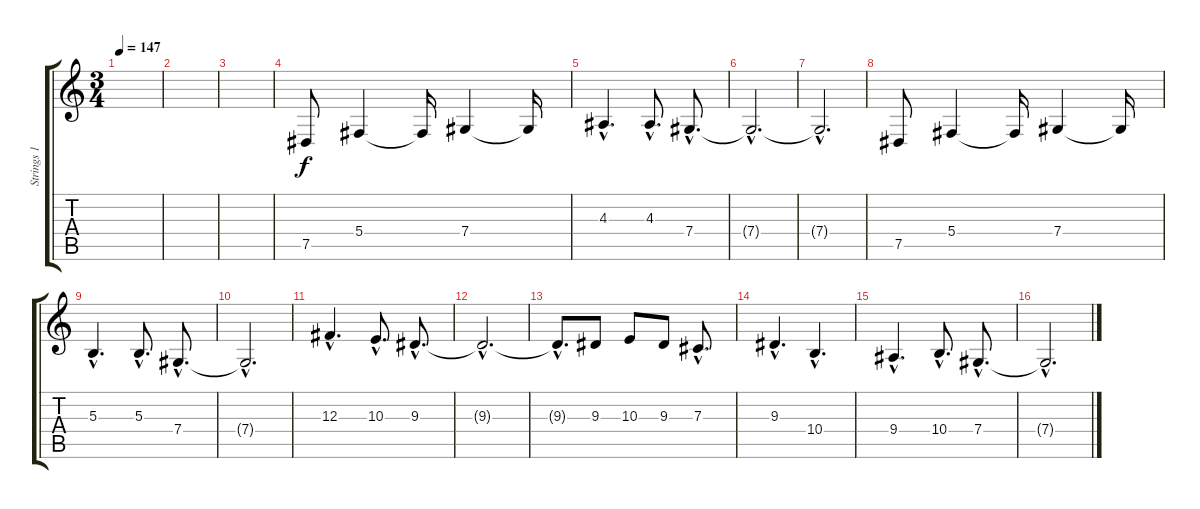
\track ("Strings 1" "Strings 1") {instrument stringensemble1}
\staff {score tabs}
\tuning (Eb4 Bb3 Gb3 Db3 Ab2 Eb2) {hide}
\ts (3 4)
\tempo 147
\clef g2
\ks c
|
|
|
7.5.8{volume 10 balance 2 instrument flute} 5.4.4 5.4{t}.16 7.4.4 7.4{t}.16 |
4.3{hac}.4{d} 4.3{hac}.8{d} 7.4{hac}.8{d} |
7.4{hac t}.2{d} |
7.4{hac t}.2{d} |
7.5.8 5.4.4 5.4{t}.16 7.4.4 7.4{t}.16 |
5.3{hac}.4{d} 5.3{hac}.8{d} 7.4{hac}.8{d} |
7.4{hac t}.2{d} |
12.3{hac}.4{d} 10.3{hac}.8{d} 9.3{hac}.8{d} |
9.3{hac t}.2{d} |
9.3{hac t}.8{d} 9.3.8 10.3.8 9.3.8 7.3{hac}.8{d} |
9.3{hac}.4{d} 10.4{hac}.4{d} |
9.4{hac}.4{d} 10.4{hac}.8{d} 7.4{hac}.8{d} |
7.4{hac t}.2{d}
